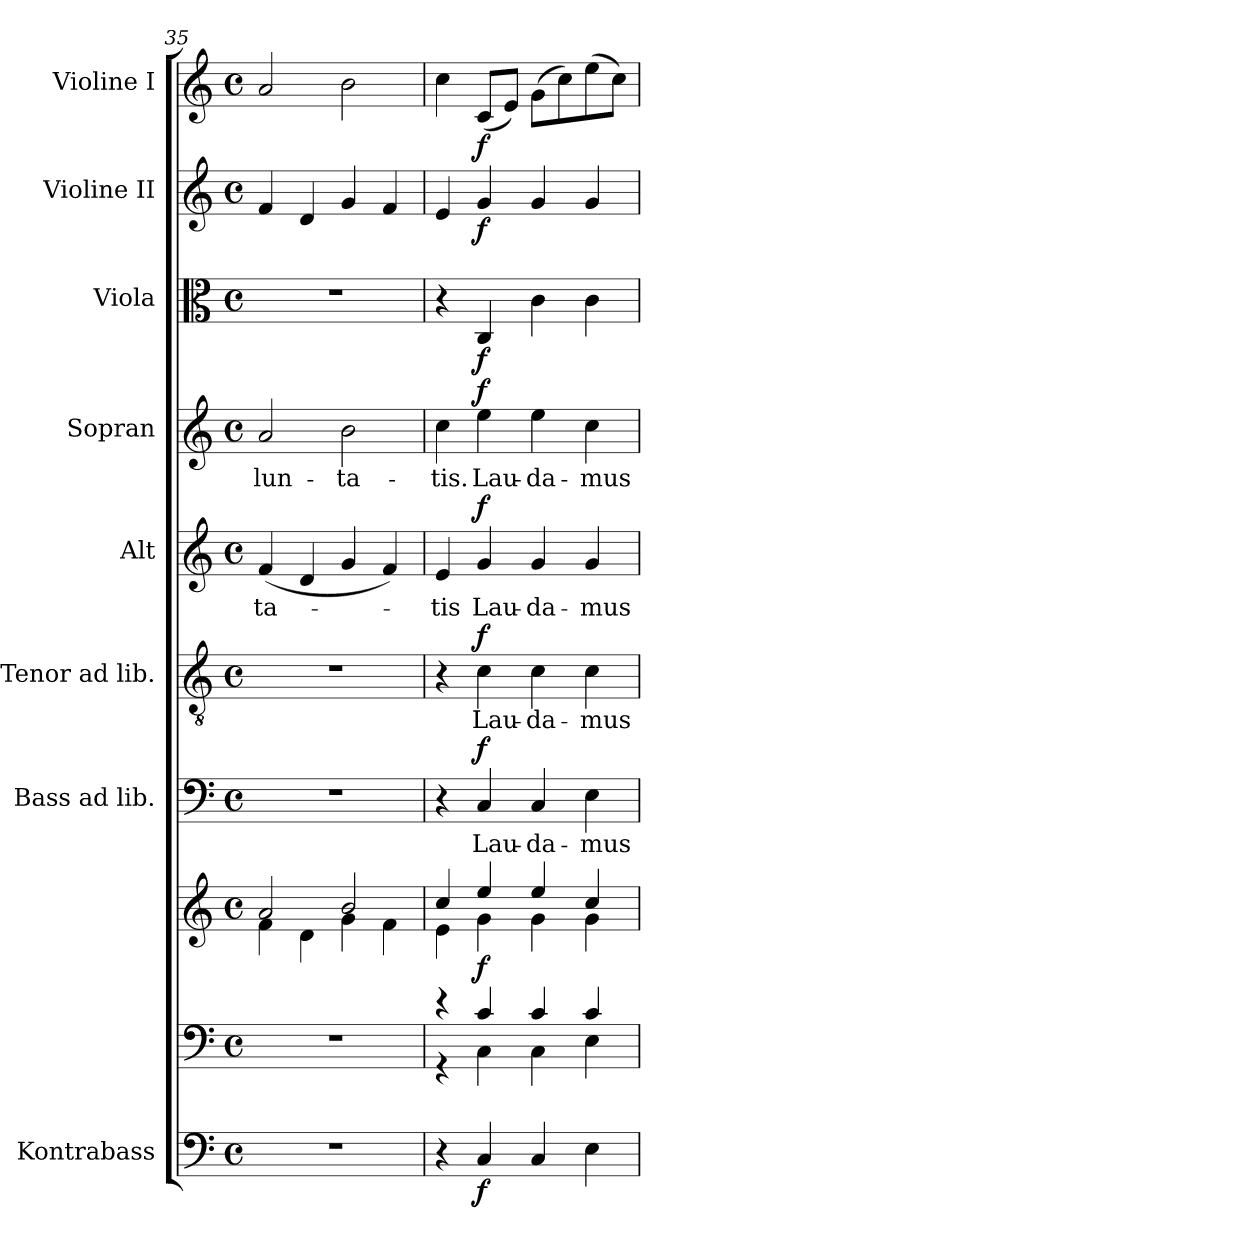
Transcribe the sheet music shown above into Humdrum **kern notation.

**kern	**dynam	**kern	**kern	**dynam	**kern	**text	**dynam	**kern	**text	**dynam	**kern	**text	**dynam	**kern	**text	**dynam	**kern	**dynam	**kern	**dynam	**kern	**dynam
*part9	*part9	*part8	*part8	*part8	*part7	*part7	*part7	*part6	*part6	*part6	*part5	*part5	*part5	*part4	*part4	*part4	*part3	*part3	*part2	*part2	*part1	*part1
*staff10	*staff10	*staff9	*staff8	*staff8/9	*staff7	*staff7	*staff7	*staff6	*staff6	*staff6	*staff5	*staff5	*staff5	*staff4	*staff4	*staff4	*staff3	*staff3	*staff2	*staff2	*staff1	*staff1
*I"Kontrabass	*	*	*	*	*I"Bass ad lib.	*	*	*I"Tenor ad lib.	*	*	*I"Alt	*	*	*I"Sopran	*	*	*I"Viola	*	*I"Violine II	*	*I"Violine I	*
*I'Kb.	*	*	*	*	*I'B.	*	*	*I'T.	*	*	*I'A.	*	*	*I'S.	*	*	*I'Vla.	*	*I'Vl. II	*	*I'Vl. I	*
*clefF4	*	*clefF4	*clefG2	*	*clefF4	*	*	*clefGv2	*	*	*clefG2	*	*	*clefG2	*	*	*clefC3	*	*clefG2	*	*clefG2	*
*ITrd7c12	*	*	*	*	*	*	*	*	*	*	*	*	*	*	*	*	*	*	*	*	*	*
*k[]	*	*k[]	*k[]	*	*k[]	*	*	*k[]	*	*	*k[]	*	*	*k[]	*	*	*k[]	*	*k[]	*	*k[]	*
*C:	*	*C:	*C:	*	*C:	*	*	*C:	*	*	*C:	*	*	*C:	*	*	*C:	*	*C:	*	*C:	*
*M4/4	*	*M4/4	*M4/4	*	*M4/4	*	*	*M4/4	*	*	*M4/4	*	*	*M4/4	*	*	*M4/4	*	*M4/4	*	*M4/4	*
*met(c)	*	*met(c)	*met(c)	*	*met(c)	*	*	*met(c)	*	*	*met(c)	*	*	*met(c)	*	*	*met(c)	*	*met(c)	*	*met(c)	*
=35	=35	=35	=35	=35	=35	=35	=35	=35	=35	=35	=35	=35	=35	=35	=35	=35	=35	=35	=35	=35	=35	=35
*	*	*	*^	*	*	*	*	*	*	*	*	*	*	*	*	*	*	*	*	*	*	*
!	!	!	!	!	!	!	!	!	!	!	!	!	!LO:LY:b	!	!	!LO:LY:b	!	!	!	!	!	!	!
1r	.	1r	2a/	4f\	.	1r	.	.	1r	.	.	(<4f/	-ta-	.	2a/	-lun-	.	1r	.	4f/	.	2a/	.
.	.	.	.	4d\	.	.	.	.	.	.	.	4d/	.	.	.	.	.	.	.	4d/	.	.	.
!	!	!	!	!	!	!	!	!	!	!	!	!	!	!	!	!LO:LY:b	!	!	!	!	!	!	!
.	.	.	2b/	4g\	.	.	.	.	.	.	.	4g/	.	.	2b\	-ta-	.	.	.	4g/	.	2b\	.
.	.	.	.	4f\	.	.	.	.	.	.	.	4f/)	.	.	.	.	.	.	.	4f/	.	.	.
!!LO:PB:g=z
=36	=36	=36	=36	=36	=36	=36	=36	=36	=36	=36	=36	=36	=36	=36	=36	=36	=36	=36	=36	=36	=36	=36	=36
*	*	*^	*	*	*	*	*	*	*	*	*	*	*	*	*	*	*	*	*	*	*	*	*
!	!	!	!	!	!	!	!	!	!	!	!	!	!	!LO:LY:b	!	!	!LO:LY:b	!	!	!	!	!	!	!
4r	.	4r	4r	4cc/	4e\	.	4r	.	.	4r	.	.	4e/	-tis	.	4cc\	-tis.	.	4r	.	4e/	.	4cc\	.
!	!LO:DY:b	!	!	!	!	!LO:DY:b	!	!LO:LY:b	!LO:DY:a	!	!LO:LY:b	!LO:DY:a	!	!LO:LY:b	!LO:DY:a	!	!LO:LY:b	!LO:DY:a	!	!LO:DY:b	!	!LO:DY:b	!	!LO:DY:b
4CC/	f	4c/	4C\	4ee/	4g\	f	4C/	Lau-	f	4c\	Lau-	f	4g/	Lau-	f	4ee\	Lau-	f	4C/	f	4g/	f	(<8c/L	f
.	.	.	.	.	.	.	.	.	.	.	.	.	.	.	.	.	.	.	.	.	.	.	8e/J)	.
!	!	!	!	!	!	!	!	!LO:LY:b	!	!	!LO:LY:b	!	!	!LO:LY:b	!	!	!LO:LY:b	!	!	!	!	!	!	!
4CC/	.	4c/	4C\	4ee/	4g\	.	4C/	-da-	.	4c\	-da-	.	4g/	-da-	.	4ee\	-da-	.	4c\	.	4g/	.	(>8g\L	.
.	.	.	.	.	.	.	.	.	.	.	.	.	.	.	.	.	.	.	.	.	.	.	8cc\)	.
!	!	!	!	!	!	!	!	!LO:LY:b	!	!	!LO:LY:b	!	!	!LO:LY:b	!	!	!LO:LY:b	!	!	!	!	!	!	!
4EE\	.	4c/	4E\	4cc/	4g\	.	4E\	-mus	.	4c\	-mus	.	4g/	-mus	.	4cc\	-mus	.	4c\	.	4g/	.	(>8ee\	.
.	.	.	.	.	.	.	.	.	.	.	.	.	.	.	.	.	.	.	.	.	.	.	8cc\J)	.
*	*	*v	*v	*	*	*	*	*	*	*	*	*	*	*	*	*	*	*	*	*	*	*	*	*
*	*	*	*v	*v	*	*	*	*	*	*	*	*	*	*	*	*	*	*	*	*	*	*	*
=	=	=	=	=	=	=	=	=	=	=	=	=	=	=	=	=	=	=	=	=	=	=
*-	*-	*-	*-	*-	*-	*-	*-	*-	*-	*-	*-	*-	*-	*-	*-	*-	*-	*-	*-	*-	*-	*-
